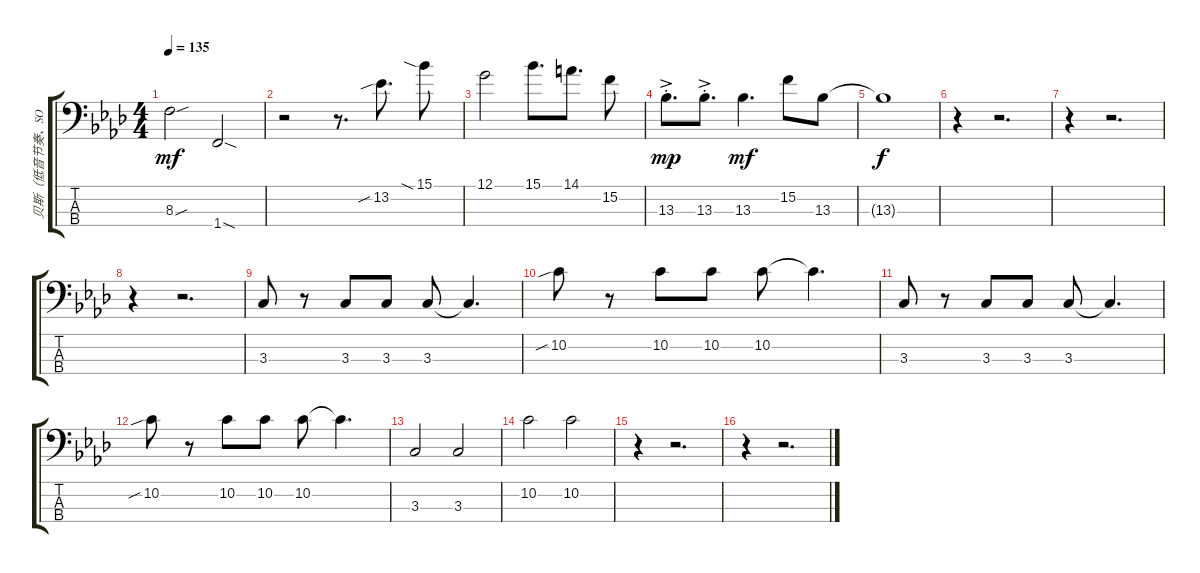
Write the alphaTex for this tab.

\track ("贝斯（低音节奏、SOLO）" "贝斯（低音节奏、SO") {instrument electricbassfinger}
\staff {score tabs}
\tuning (G2 D2 A1 E1) {hide}
\ts (4 4)
\tempo 135
\clef f4
\ks ab
8.3{sou}.2{dy mf} 1.4{sod}.2 |
r.2 r.8{d} 13.2{sib}.8{d} 15.1{sia}.8 |
12.1.2 15.1.8{d} 14.1.8{d} 15.2.8 |
13.3{ac st}.8{d dy mp} 13.3{ac st}.8{d} 13.3.4{d dy mf} 15.2.8 13.3.8 |
13.3{t}.1{dy f} |
r.4 r.2{d} |
r.4 r.2{d} |
r.4 r.2{d} |
3.3.8 r.8 3.3.8 3.3.8 3.3.8 3.3{t}.4{d} |
10.2{sib}.8 r.8 10.2.8 10.2.8 10.2.8 10.2{t}.4{d} |
3.3.8 r.8 3.3.8 3.3.8 3.3.8 3.3{t}.4{d} |
10.2{sib}.8 r.8 10.2.8 10.2.8 10.2.8 10.2{t}.4{d} |
3.3.2 3.3.2 |
10.2.2 10.2.2 |
r.4 r.2{d} |
r.4 r.2{d}
